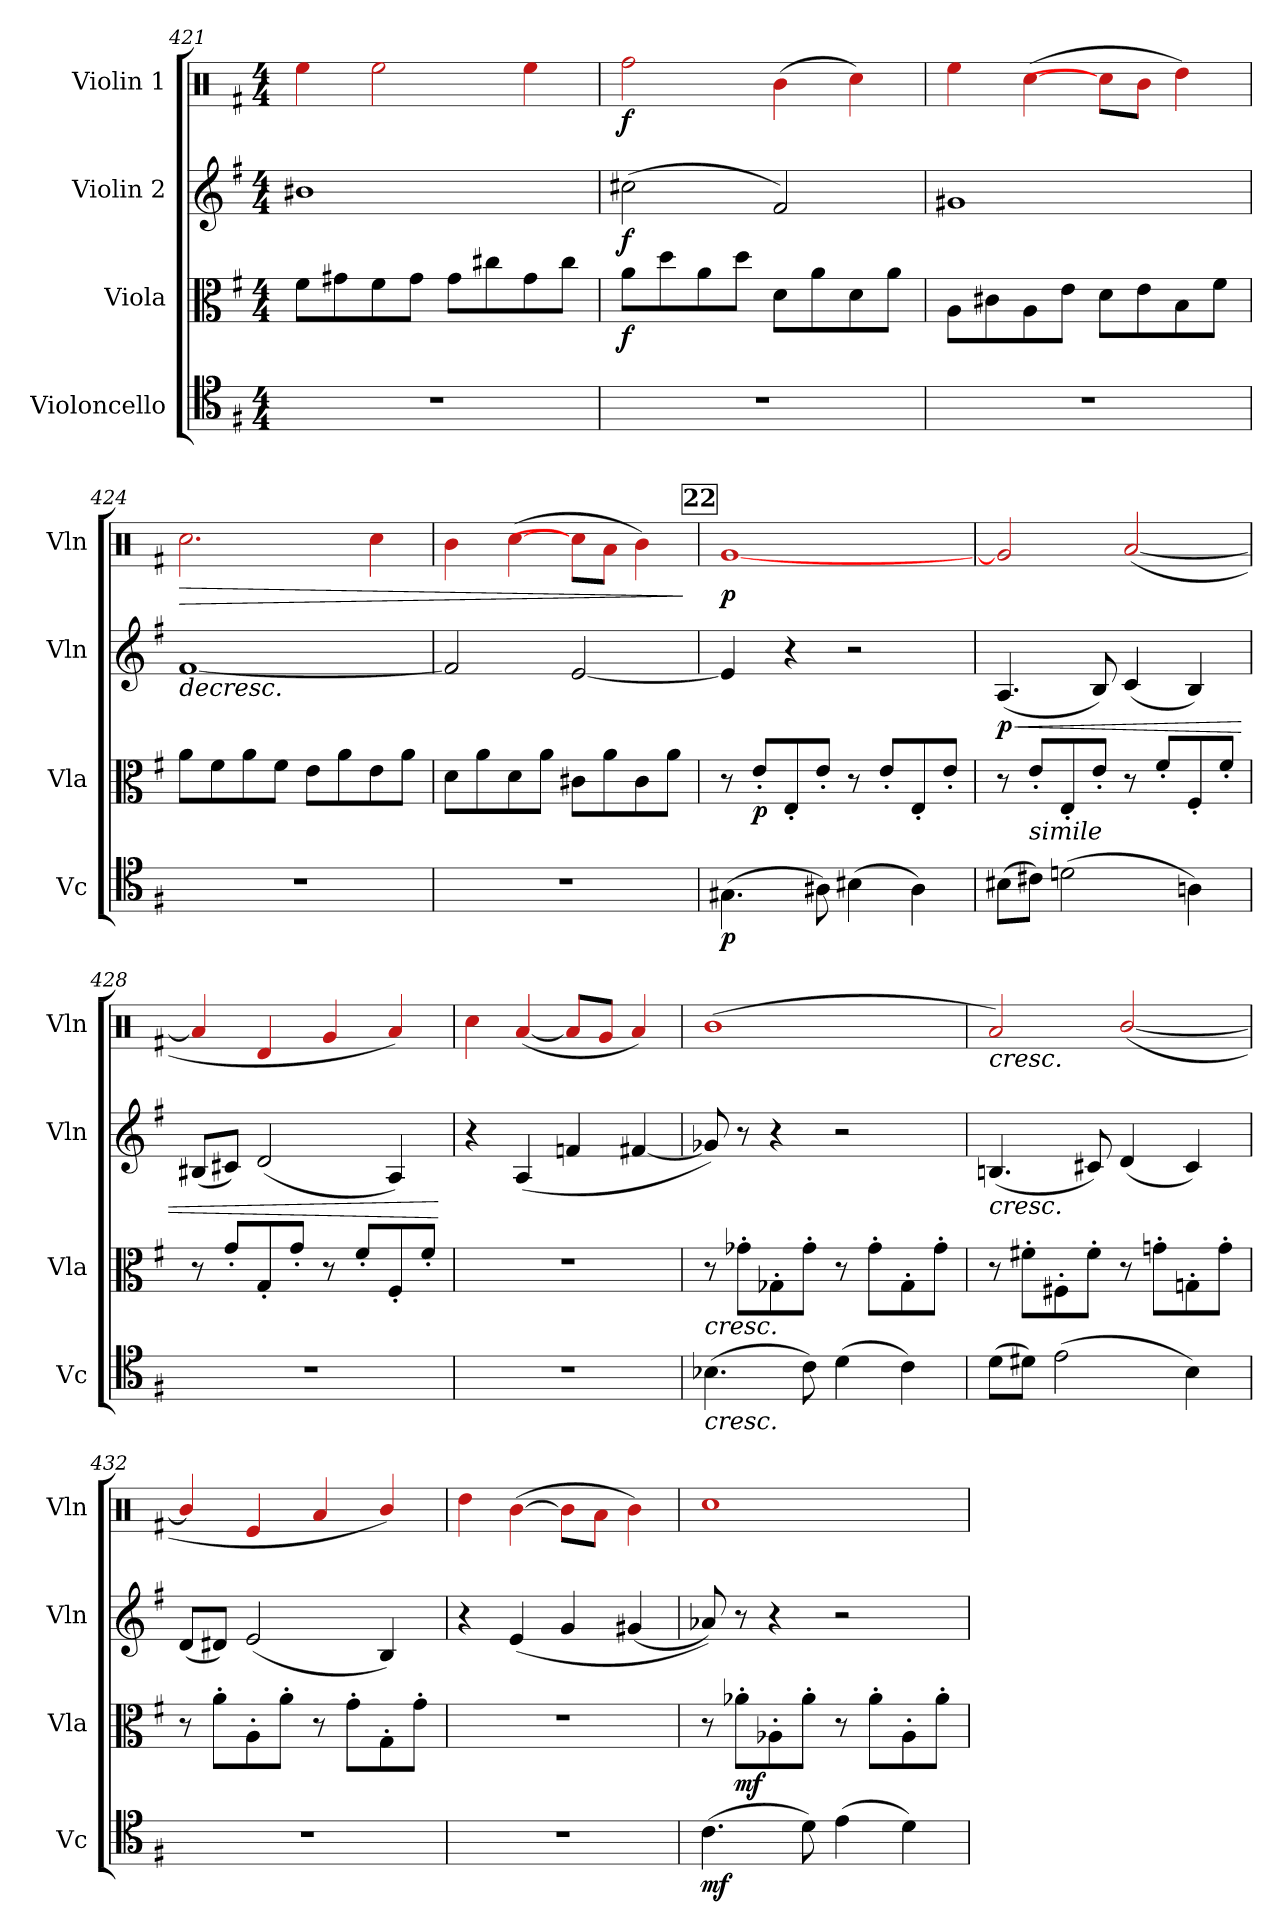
**kern	**dynam	**kern	**dynam	**kern	**dynam	**kern	**dynam
*part4	*part4	*part3	*part3	*part2	*part2	*part1	*part1
*staff4	*staff4	*staff3	*staff3	*staff2	*staff2	*staff1	*staff1
*I"Violoncello	*	*I"Viola	*	*I"Violin 2	*	*I"Violin 1	*
*I'Vc	*	*I'Vla	*	*I'Vln	*	*I'Vln	*
!!LO:LB:g=z
*clefC4	*	*clefC3	*	*clefG2	*	*clefX	*
*k[f#]	*	*k[f#]	*	*k[f#]	*	*k[f#]	*
*M4/4	*	*M4/4	*	*M4/4	*	*M4/4	*
=421	=421	=421	=421	=421	=421	=421	=421
1r	.	8f#\L	.	1b#X	.	4ee\	.
.	.	8g#X\	.	.	.	.	.
.	.	8f#\	.	.	.	2ee#X\	.
.	.	8g#\J	.	.	.	.	.
.	.	8g#\L	.	.	.	.	.
.	.	8cc#X\	.	.	.	.	.
.	.	8g#\	.	.	.	4ee\	.
.	.	8cc#\J	.	.	.	.	.
=422	=422	=422	=422	=422	=422	=422	=422
!	!	!	!LO:DY:b	!	!LO:DY:b	!	!LO:DY:b
1r	.	8a\L	f	(>2cc#X\	f	2ff\	f
.	.	8dd\	.	.	.	.	.
.	.	8a\	.	.	.	.	.
.	.	8dd\J	.	.	.	.	.
.	.	8d\L	.	2f#/)	.	(>4b\	.
.	.	8a\	.	.	.	.	.
.	.	8d\	.	.	.	4cc#X\)	.
.	.	8a\J	.	.	.	.	.
=423	=423	=423	=423	=423	=423	=423	=423
1r	.	8A\L	.	1g#X	.	4ee\	.
.	.	8c#X\	.	.	.	.	.
.	.	8A\	.	.	.	(>[4cc#X\	.
.	.	8e\J	.	.	.	.	.
.	.	8d\L	.	.	.	8cc\L]	.
.	.	8e\	.	.	.	8b\J	.
.	.	8B\	.	.	.	4dd\)	.
.	.	8f#\J	.	.	.	.	.
=424	=424	=424	=424	=424	=424	=424	=424
!	!	!	!	!	!LO:HP:b	!	!LO:HP:b
1r	.	8a\L	.	[1f#	>	2.cc#X\	>
.	.	8f#\	.	.	.	.	.
.	.	8a\	.	.	.	.	.
.	.	8f#\J	.	.	.	.	.
.	.	8e\L	.	.	.	.	.
.	.	8a\	.	.	.	.	.
.	.	8e\	.	.	.	4cc\	.
.	.	8a\J	.	.	.	.	.
!!LO:LB:g=z
=425	=425	=425	=425	=425	=425	=425	=425
1r	.	8d\L	.	2f#/]	.	4b\	.
.	.	8a\	.	.	.	.	.
.	.	8d\	.	.	.	(>[4cc#X\	.
.	.	8a\J	.	.	.	.	.
.	.	8c#X\L	.	[2e/	.	8cc\L]	.
.	.	8a\	.	.	.	8a\J	.
.	.	8c#\	.	.	.	4b\)	.
.	.	8a\J	.	.	.	.	.
.	.	.	.	.	.	.	]
!!LO:REH:place=s1:a:B:fs=14:t=22
=426	=426	=426	=426	=426	=426	=426	=426
!	!LO:DY:b	!	!	!	!	!	!LO:DY:b
(>4.G#X\	p	8r	.	4e/]	.	[1g#X	p
!	!	!	!LO:DY:b	!	!	!	!
.	.	8e'/L	p	.	.	.	.
.	.	8E'/	.	4r	.	.	.
8A#X\)	.	8e'/J	.	.	.	.	.
(>4B#X\	.	8r	.	2r	.	.	.
.	.	8e'/L	.	.	.	.	.
4A#\)	.	8E'/	.	.	.	.	.
.	.	8e'/J	.	.	.	.	.
=427	=427	=427	=427	=427	=427	=427	=427
!	!	!	!	!	!LO:HP:b	!	!
!	!	!	!	!	!LO:DY:n=1:b	!	!
(>8B#X\L	.	8r	.	(<4.A/	< p	2g/]	.
!	!	!LO:TX:b:i:t=simile	!	!	!	!	!
8c#X\J)	.	8e'/L	.	.	.	.	.
(>2dn\	.	8E'/	.	.	.	.	.
.	.	8e'/J	.	8B/)	.	.	.
.	.	8r	.	(<4c/	.	(>[2a/	.
.	.	8f#'/L	.	.	.	.	.
4An\)	.	8F#'/	.	4B/)	.	.	.
.	.	8f#'/J	.	.	.	.	.
.	.	.	.	.	]	.	.
=428	=428	=428	=428	=428	=428	=428	=428
1r	.	8r	.	(<8B#X/L	.	4a/]	.
.	.	8g'/L	.	8c#X/J)	.	.	.
.	.	8G'/	.	(<2d/	.	4d/	.
.	.	8g'/J	.	.	.	.	.
.	.	8r	.	.	.	4gn/	.
.	.	8f#'/L	.	.	.	.	.
.	.	8F#'/	.	4A/)	.	4a/)	.
.	.	8f#'/J	.	.	.	.	.
.	.	.	.	.	[	.	.
!!LO:LB:g=z
=429	=429	=429	=429	=429	=429	=429	=429
1r	.	1r	.	4r	.	4cc\	.
.	.	.	.	(<4A/	.	(<[4a/	.
.	.	.	.	4fn/	.	8a/L]	.
.	.	.	.	.	.	8g/J	.
.	.	.	.	[4f#X/	.	4a/)	.
=430	=430	=430	=430	=430	=430	=430	=430
!	!	!LO:TX:b:i:t=cresc.	!	!	!	!	!
!LO:TX:b:i:t=cresc.	!	!	!	!	!	!	!
(>4.B-X\	.	8r	.	8g-X/])	.	(>1b-X	.
.	.	8g-X'\L	.	8r	.	.	.
.	.	8G-X'\	.	4r	.	.	.
8c\)	.	8g-'\J	.	.	.	.	.
(>4d\	.	8r	.	2r	.	.	.
.	.	8g-'\L	.	.	.	.	.
4c\)	.	8G-'\	.	.	.	.	.
.	.	8g-'\J	.	.	.	.	.
=431	=431	=431	=431	=431	=431	=431	=431
!	!	!	!	!	!	!LO:TX:b:i:t=cresc.	!
!	!	!	!	!LO:TX:b:i:t=cresc.	!	!	!
(>8d\L	.	8r	.	(<4.Bni/	.	2a#X/)	.
8d#X\J)	.	8f#X'\L	.	.	.	.	.
(>2e\	.	8F#X'\	.	.	.	.	.
.	.	8f#'\J	.	8c#X/)	.	.	.
.	.	8r	.	(<4d/	.	(>[2bn/	.
.	.	8gn'\L	.	.	.	.	.
4B\)	.	8Gn'\	.	4c#/)	.	.	.
.	.	8g'\J	.	.	.	.	.
=432	=432	=432	=432	=432	=432	=432	=432
1r	.	8r	.	(<8d/L	.	4b/]	.
.	.	8a'\L	.	8d#X/J)	.	.	.
.	.	8A'\	.	(<2e/	.	4e/	.
.	.	8a'\J	.	.	.	.	.
.	.	8r	.	.	.	4an/	.
.	.	8g'\L	.	.	.	.	.
.	.	8G'\	.	4B/)	.	4b/)	.
.	.	8g'\J	.	.	.	.	.
!!LO:PB:g=z
=433	=433	=433	=433	=433	=433	=433	=433
1r	.	1r	.	4r	.	4dd\	.
.	.	.	.	(<4e/	.	(>[4b\	.
.	.	.	.	4g/	.	8b\L]	.
.	.	.	.	.	.	8a\J	.
.	.	.	.	(<4g#X/	.	4b\)	.
=434	=434	=434	=434	=434	=434	=434	=434
!	!LO:DY:b	!	!	!	!	!	!
(>4.c\	mf	8r	.	8a-X/))	.	1cc	.
!	!	!	!LO:DY:b	!	!	!	!
.	.	8a-X'\L	mf	8r	.	.	.
.	.	8A-X'\	.	4r	.	.	.
8d\)	.	8a-'\J	.	.	.	.	.
(>4e\	.	8r	.	2r	.	.	.
.	.	8a-'\L	.	.	.	.	.
4d\)	.	8A-'\	.	.	.	.	.
.	.	8a-'\J	.	.	.	.	.
=	=	=	=	=	=	=	=
*-	*-	*-	*-	*-	*-	*-	*-
